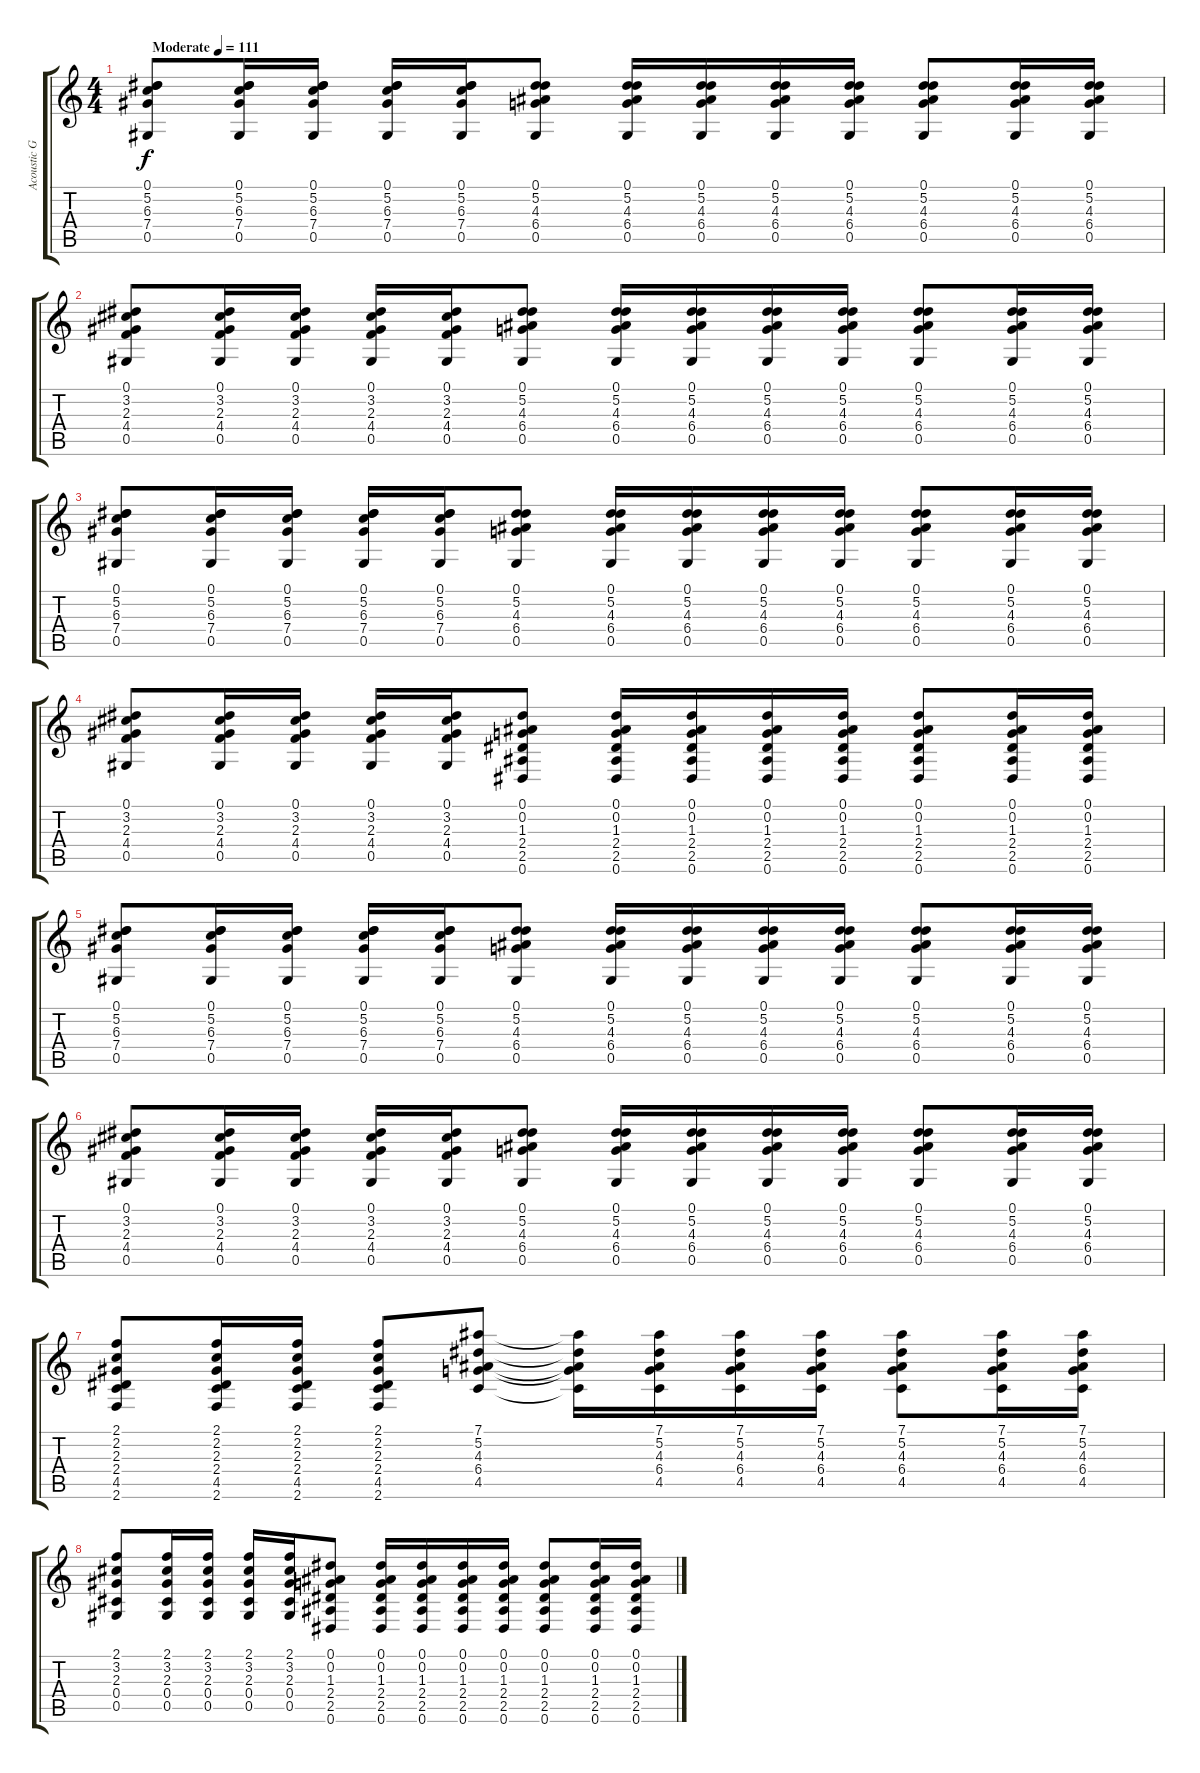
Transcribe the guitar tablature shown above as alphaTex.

\track ("Acoustic Guitar" "Acoustic G") {instrument acousticguitarsteel}
\staff {score tabs}
\tuning (Eb4 Bb3 Gb3 Db3 Ab2 Eb2) {hide}
\ts (4 4)
\tempo (111 "Moderate")
\clef g2
\ks c
(0.1 5.2 6.3 7.4 0.5).8{dy f instrument acousticguitarsteel} (0.1 5.2 6.3 7.4 0.5).16 (0.1 5.2 6.3 7.4 0.5).16 (0.1 5.2 6.3 7.4 0.5).16 (0.1 5.2 6.3 7.4 0.5).16 (0.1 5.2 4.3 6.4 0.5).8 (0.1 5.2 4.3 6.4 0.5).16 (0.1 5.2 4.3 6.4 0.5).16 (0.1 5.2 4.3 6.4 0.5).16 (0.1 5.2 4.3 6.4 0.5).16 (0.1 5.2 4.3 6.4 0.5).8 (0.1 5.2 4.3 6.4 0.5).16 (0.1 5.2 4.3 6.4 0.5).16 |
(0.1 3.2 2.3 4.4 0.5).8 (0.1 3.2 2.3 4.4 0.5).16 (0.1 3.2 2.3 4.4 0.5).16 (0.1 3.2 2.3 4.4 0.5).16 (0.1 3.2 2.3 4.4 0.5).16 (0.1 5.2 4.3 6.4 0.5).8 (0.1 5.2 4.3 6.4 0.5).16 (0.1 5.2 4.3 6.4 0.5).16 (0.1 5.2 4.3 6.4 0.5).16 (0.1 5.2 4.3 6.4 0.5).16 (0.1 5.2 4.3 6.4 0.5).8 (0.1 5.2 4.3 6.4 0.5).16 (0.1 5.2 4.3 6.4 0.5).16 |
(0.1 5.2 6.3 7.4 0.5).8 (0.1 5.2 6.3 7.4 0.5).16 (0.1 5.2 6.3 7.4 0.5).16 (0.1 5.2 6.3 7.4 0.5).16 (0.1 5.2 6.3 7.4 0.5).16 (0.1 5.2 4.3 6.4 0.5).8 (0.1 5.2 4.3 6.4 0.5).16 (0.1 5.2 4.3 6.4 0.5).16 (0.1 5.2 4.3 6.4 0.5).16 (0.1 5.2 4.3 6.4 0.5).16 (0.1 5.2 4.3 6.4 0.5).8 (0.1 5.2 4.3 6.4 0.5).16 (0.1 5.2 4.3 6.4 0.5).16 |
(0.1 3.2 2.3 4.4 0.5).8 (0.1 3.2 2.3 4.4 0.5).16 (0.1 3.2 2.3 4.4 0.5).16 (0.1 3.2 2.3 4.4 0.5).16 (0.1 3.2 2.3 4.4 0.5).16 (0.1 0.2 1.3 2.4 2.5 0.6).8 (0.1 0.2 1.3 2.4 2.5 0.6).16 (0.1 0.2 1.3 2.4 2.5 0.6).16 (0.1 0.2 1.3 2.4 2.5 0.6).16 (0.1 0.2 1.3 2.4 2.5 0.6).16 (0.1 0.2 1.3 2.4 2.5 0.6).8 (0.1 0.2 1.3 2.4 2.5 0.6).16 (0.1 0.2 1.3 2.4 2.5 0.6).16 |
(0.1 5.2 6.3 7.4 0.5).8 (0.1 5.2 6.3 7.4 0.5).16 (0.1 5.2 6.3 7.4 0.5).16 (0.1 5.2 6.3 7.4 0.5).16 (0.1 5.2 6.3 7.4 0.5).16 (0.1 5.2 4.3 6.4 0.5).8 (0.1 5.2 4.3 6.4 0.5).16 (0.1 5.2 4.3 6.4 0.5).16 (0.1 5.2 4.3 6.4 0.5).16 (0.1 5.2 4.3 6.4 0.5).16 (0.1 5.2 4.3 6.4 0.5).8 (0.1 5.2 4.3 6.4 0.5).16 (0.1 5.2 4.3 6.4 0.5).16 |
(0.1 3.2 2.3 4.4 0.5).8 (0.1 3.2 2.3 4.4 0.5).16 (0.1 3.2 2.3 4.4 0.5).16 (0.1 3.2 2.3 4.4 0.5).16 (0.1 3.2 2.3 4.4 0.5).16 (0.1 5.2 4.3 6.4 0.5).8 (0.1 5.2 4.3 6.4 0.5).16 (0.1 5.2 4.3 6.4 0.5).16 (0.1 5.2 4.3 6.4 0.5).16 (0.1 5.2 4.3 6.4 0.5).16 (0.1 5.2 4.3 6.4 0.5).8 (0.1 5.2 4.3 6.4 0.5).16 (0.1 5.2 4.3 6.4 0.5).16 |
(2.1 2.2 2.3 2.4 4.5 2.6).8 (2.1 2.2 2.3 2.4 4.5 2.6).16 (2.1 2.2 2.3 2.4 4.5 2.6).16 (2.1 2.2 2.3 2.4 4.5 2.6).8 (7.1 5.2 4.3 6.4 4.5).8 (7.1{t} 5.2{t} 4.3{t} 6.4{t} 4.5{t}).16 (7.1 5.2 4.3 6.4 4.5).16 (7.1 5.2 4.3 6.4 4.5).16 (7.1 5.2 4.3 6.4 4.5).16 (7.1 5.2 4.3 6.4 4.5).8 (7.1 5.2 4.3 6.4 4.5).16 (7.1 5.2 4.3 6.4 4.5).16 |
(2.1 3.2 2.3 0.4 0.5).8 (2.1 3.2 2.3 0.4 0.5).16 (2.1 3.2 2.3 0.4 0.5).16 (2.1 3.2 2.3 0.4 0.5).16 (2.1 3.2 2.3 0.4 0.5).16 (0.1 0.2 1.3 2.4 2.5 0.6).8 (0.1 0.2 1.3 2.4 2.5 0.6).16 (0.1 0.2 1.3 2.4 2.5 0.6).16 (0.1 0.2 1.3 2.4 2.5 0.6).16 (0.1 0.2 1.3 2.4 2.5 0.6).16 (0.1 0.2 1.3 2.4 2.5 0.6).8 (0.1 0.2 1.3 2.4 2.5 0.6).16 (0.1 0.2 1.3 2.4 2.5 0.6).16
